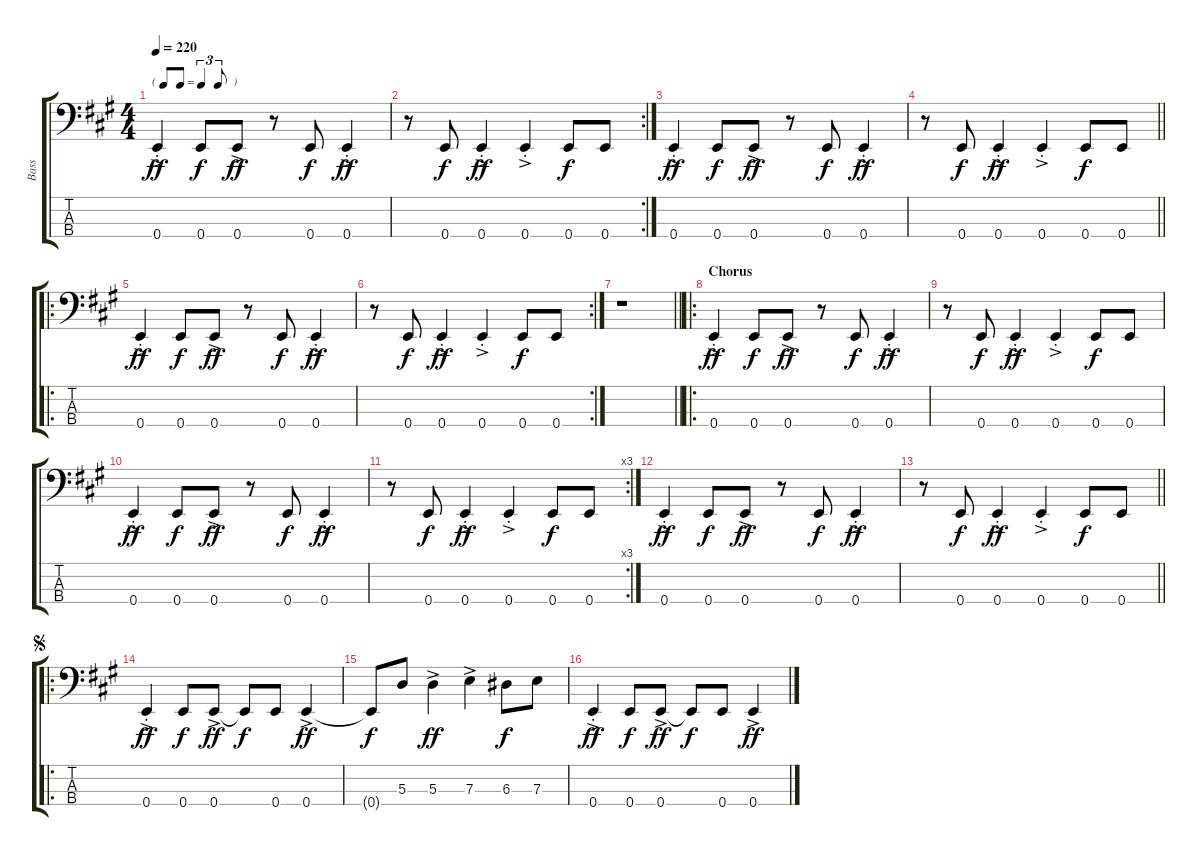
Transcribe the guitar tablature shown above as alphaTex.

\track ("Bass" "Bass") {instrument electricbassfinger}
\staff {score tabs}
\tuning (G2 D2 A1 E1) {hide}
\ts (4 4)
\tf triplet8th
\tempo 220
\clef f4
\ks a
0.4{ac st}.4{dy ff} 0.4.8{dy f} 0.4{ac}.8{dy ff} r.8 0.4.8{dy f} 0.4{ac st}.4{dy ff} |
\rc 2
r.8 0.4.8{dy f} 0.4{ac st}.4{dy ff} 0.4{ac st}.4 0.4.8{dy f} 0.4.8 |
0.4{ac st}.4{dy ff} 0.4.8{dy f} 0.4{ac}.8{dy ff} r.8 0.4.8{dy f} 0.4{ac st}.4{dy ff} |
\barLineRight lightlight
r.8 0.4.8{dy f} 0.4{ac st}.4{dy ff} 0.4{ac st}.4 0.4.8{dy f} 0.4.8 |
\ro
0.4{ac st}.4{dy ff} 0.4.8{dy f} 0.4{ac}.8{dy ff} r.8 0.4.8{dy f} 0.4{ac st}.4{dy ff} |
\rc 2
r.8 0.4.8{dy f} 0.4{ac st}.4{dy ff} 0.4{ac st}.4 0.4.8{dy f} 0.4.8 |
\barLineRight lightlight
r.1 |
\ro
\section ("" "Chorus")
0.4{ac st}.4{dy ff} 0.4.8{dy f} 0.4{ac}.8{dy ff} r.8 0.4.8{dy f} 0.4{ac st}.4{dy ff} |
r.8 0.4.8{dy f} 0.4{ac st}.4{dy ff} 0.4{ac st}.4 0.4.8{dy f} 0.4.8 |
0.4{ac st}.4{dy ff} 0.4.8{dy f} 0.4{ac}.8{dy ff} r.8 0.4.8{dy f} 0.4{ac st}.4{dy ff} |
\rc 3
r.8 0.4.8{dy f} 0.4{ac st}.4{dy ff} 0.4{ac st}.4 0.4.8{dy f} 0.4.8 |
0.4{ac st}.4{dy ff} 0.4.8{dy f} 0.4{ac}.8{dy ff} r.8 0.4.8{dy f} 0.4{ac st}.4{dy ff} |
\barLineRight lightlight
r.8 0.4.8{dy f} 0.4{ac st}.4{dy ff} 0.4{ac st}.4 0.4.8{dy f} 0.4.8 |
\ro
\jump segno
0.4{ac st}.4{dy ff} 0.4.8{dy f} 0.4{ac}.8{dy ff} 0.4{t}.8{dy f} 0.4.8 0.4{ac}.4{dy ff} |
0.4{t}.8{dy f} 5.3.8 5.3{ac}.4{dy ff} 7.3{ac}.4 6.3.8{dy f} 7.3.8 |
0.4{ac st}.4{dy ff} 0.4.8{dy f} 0.4{ac}.8{dy ff} 0.4{t}.8{dy f} 0.4.8 0.4{ac}.4{dy ff}
